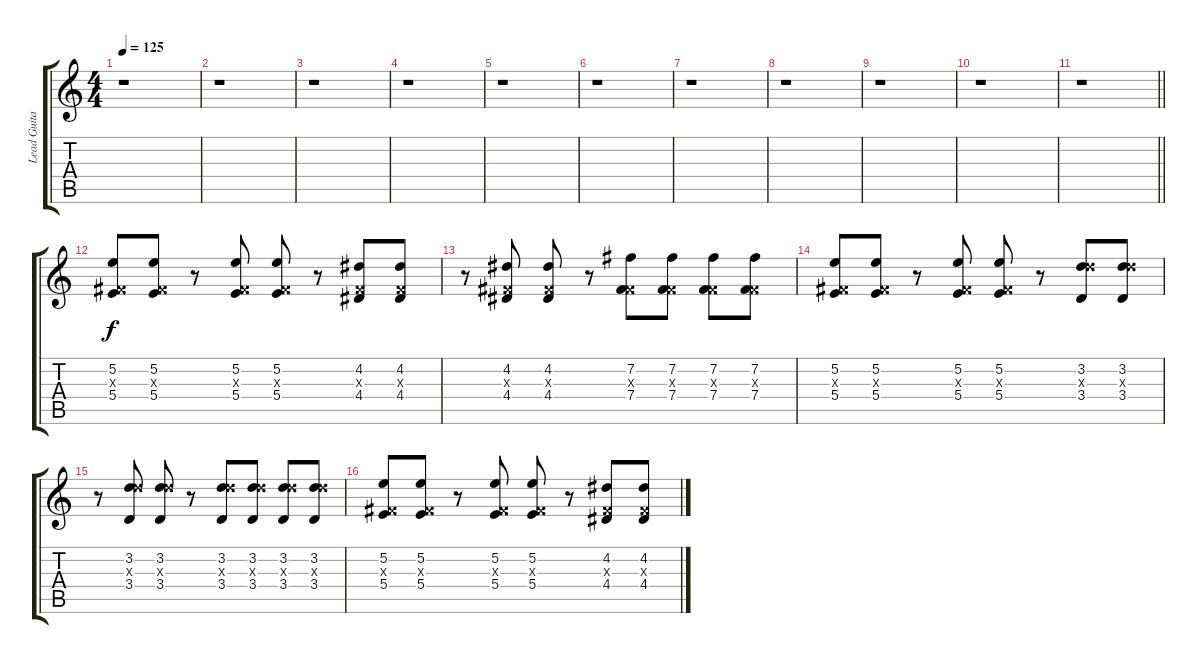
\track ("Lead Guitar 1" "Lead Guita") {instrument distortionguitar}
\staff {score tabs}
\tuning (Eb4 B3 Gb3 B2 Gb2 B1) {hide}
\ts (4 4)
\tempo 125
\clef g2
\ks c
r.1{dy f} |
r.1 |
r.1 |
r.1 |
r.1 |
r.1 |
r.1 |
r.1 |
r.1 |
r.1 |
\barLineRight lightlight
r.1 |
(5.2 0.3{x} 5.4).8 (5.2 0.3{x} 5.4).8 r.8 (5.2 0.3{x} 5.4).8 (5.2 0.3{x} 5.4).8 r.8 (4.2 0.3{x} 4.4).8 (4.2 0.3{x} 4.4).8 |
r.8 (4.2 0.3{x} 4.4).8 (4.2 0.3{x} 4.4).8 r.8 (7.2 0.3{x} 7.4).8 (7.2 0.3{x} 7.4).8 (7.2 0.3{x} 7.4).8 (7.2 0.3{x} 7.4).8 |
(5.2 0.3{x} 5.4).8 (5.2 0.3{x} 5.4).8 r.8 (5.2 0.3{x} 5.4).8 (5.2 0.3{x} 5.4).8 r.8 (3.2 8.3{x} 3.4).8 (3.2 8.3{x} 3.4).8 |
r.8 (3.2 8.3{x} 3.4).8 (3.2 8.3{x} 3.4).8 r.8 (3.2 8.3{x} 3.4).8 (3.2 8.3{x} 3.4).8 (3.2 8.3{x} 3.4).8 (3.2 8.3{x} 3.4).8 |
(5.2 0.3{x} 5.4).8 (5.2 0.3{x} 5.4).8 r.8 (5.2 0.3{x} 5.4).8 (5.2 0.3{x} 5.4).8 r.8 (4.2 0.3{x} 4.4).8 (4.2 0.3{x} 4.4).8
